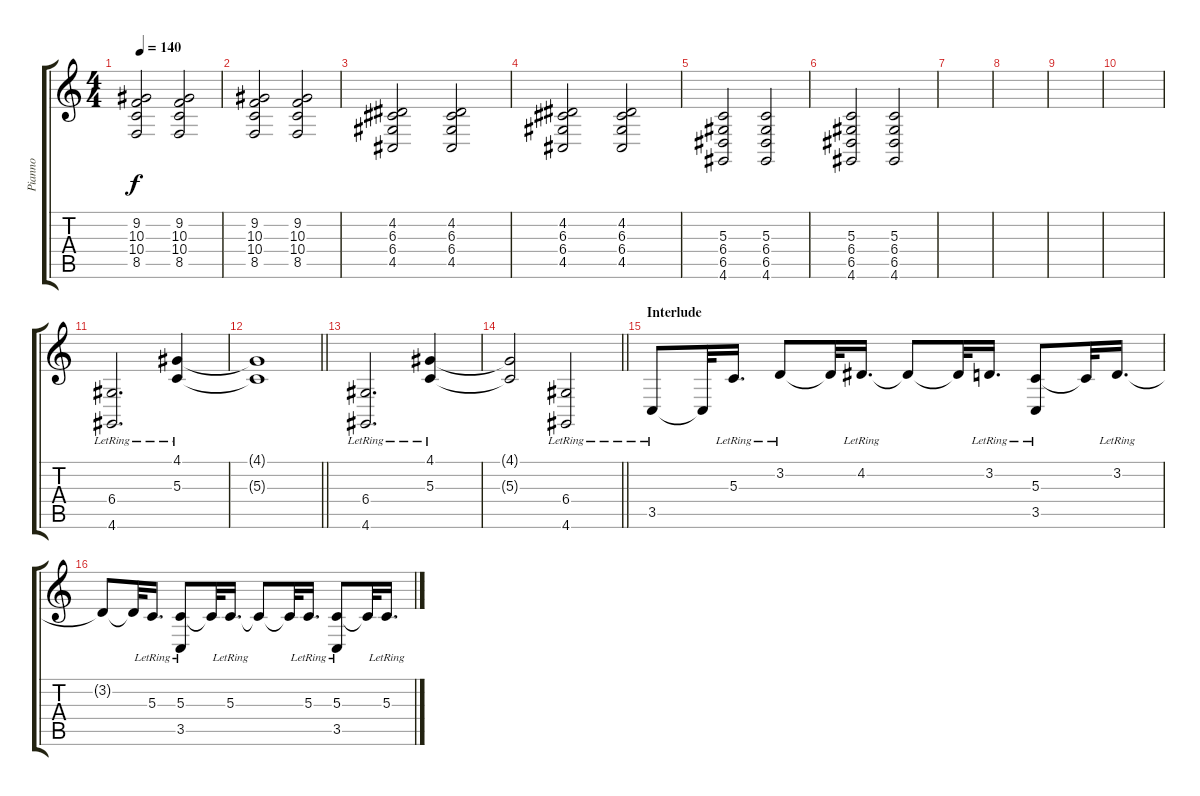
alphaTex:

\track ("Pianno" "Pianno") {instrument acousticgrandpiano}
\staff {score tabs}
\tuning (E4 B3 G3 D3 A2 E2) {hide}
\ts (4 4)
\tempo 140
\clef g2
\ks c
(9.2 10.3 10.4 8.5).2{dy f} (9.2 10.3 10.4 8.5).2 |
(9.2 10.3 10.4 8.5).2 (9.2 10.3 10.4 8.5).2 |
(4.2 6.3 6.4 4.5).2 (4.2 6.3 6.4 4.5).2 |
(4.2 6.3 6.4 4.5).2 (4.2 6.3 6.4 4.5).2 |
(5.3 6.4 6.5 4.6).2 (5.3 6.4 6.5 4.6).2 |
(5.3 6.4 6.5 4.6).2 (5.3 6.4 6.5 4.6).2 |
|
|
|
|
(6.4{lr} 4.6{lr}).2{d} (4.1 5.3{lr}).4 |
\barLineRight lightlight
(4.1{t} 5.3{t}).1 |
(6.4{lr} 4.6{lr}).2{d} (4.1 5.3{lr}).4 |
\barLineRight lightlight
(4.1{t} 5.3{t}).2 (6.4{lr} 4.6{lr}).2 |
\section ("" "Interlude")
3.5{lr}.8 3.5{t}.32 5.3{lr}.16{d} 3.2{lr}.8 3.2{t}.32 4.2{lr}.16{d} 4.2{t}.8 4.2{t}.32 3.2{lr}.16{d} (5.3{lr} 3.5{lr}).8 5.3{t}.32 3.2{lr}.16{d} |
3.2{t}.8 3.2{t}.32 5.3{lr}.16{d} (5.3{lr} 3.5{lr}).8 5.3{t}.32 5.3{lr}.16{d} 5.3{t}.8 5.3{t}.32 5.3{lr}.16{d} (5.3{lr} 3.5{lr}).8 5.3{t}.32 5.3{lr}.16{d}
